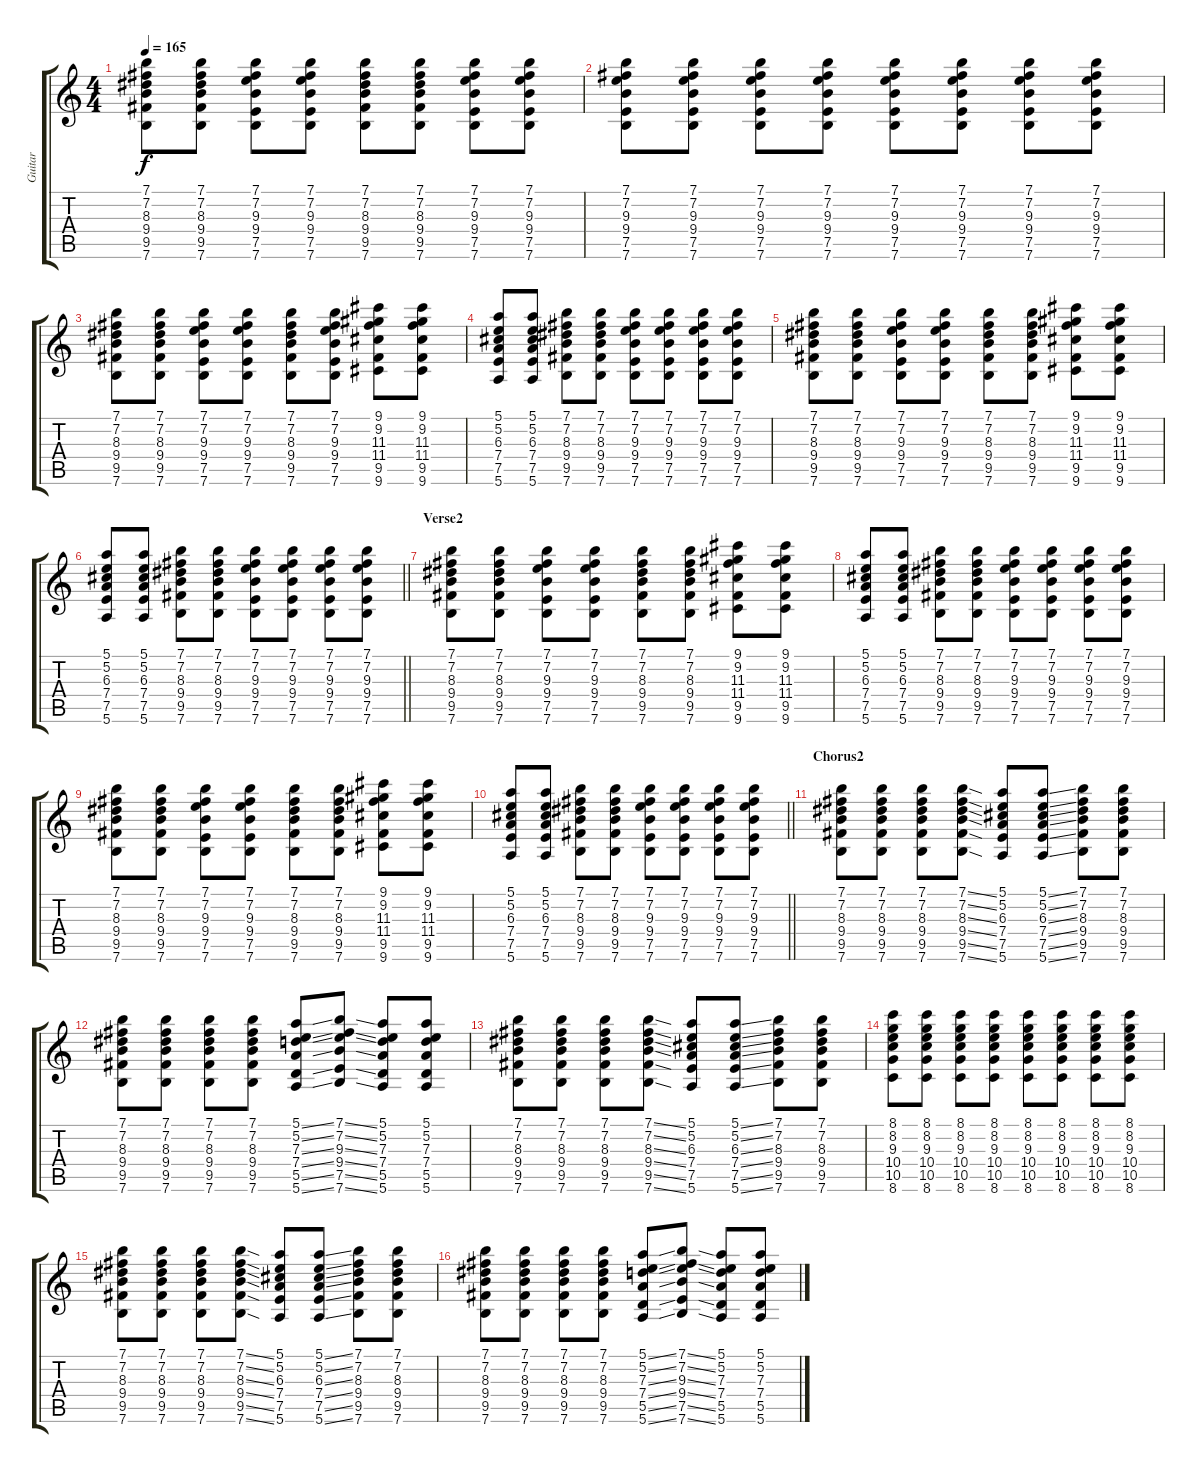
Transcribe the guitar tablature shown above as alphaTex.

\track ("Guitar" "Guitar") {instrument distortionguitar}
\staff {score tabs}
\tuning (E4 B3 G3 D3 A2 E2) {hide}
\ts (4 4)
\tempo 165
\clef g2
\ks c
(7.1 7.2 8.3 9.4 9.5 7.6).8{dy f} (7.1 7.2 8.3 9.4 9.5 7.6).8 (7.1 7.2 9.3 9.4 7.5 7.6).8 (7.1 7.2 9.3 9.4 7.5 7.6).8 (7.1 7.2 8.3 9.4 9.5 7.6).8 (7.1 7.2 8.3 9.4 9.5 7.6).8 (7.1 7.2 9.3 9.4 7.5 7.6).8 (7.1 7.2 9.3 9.4 7.5 7.6).8 |
(7.1 7.2 9.3 9.4 7.5 7.6).8 (7.1 7.2 9.3 9.4 7.5 7.6).8 (7.1 7.2 9.3 9.4 7.5 7.6).8 (7.1 7.2 9.3 9.4 7.5 7.6).8 (7.1 7.2 9.3 9.4 7.5 7.6).8 (7.1 7.2 9.3 9.4 7.5 7.6).8 (7.1 7.2 9.3 9.4 7.5 7.6).8 (7.1 7.2 9.3 9.4 7.5 7.6).8 |
(7.1 7.2 8.3 9.4 9.5 7.6).8{volume 7} (7.1 7.2 8.3 9.4 9.5 7.6).8 (7.1 7.2 9.3 9.4 7.5 7.6).8 (7.1 7.2 9.3 9.4 7.5 7.6).8 (7.1 7.2 8.3 9.4 9.5 7.6).8 (7.1 7.2 9.3 9.4 7.5 7.6).8 (9.1 9.2 11.3 11.4 9.5 9.6).8 (9.1 9.2 11.3 11.4 9.5 9.6).8 |
(5.1 5.2 6.3 7.4 7.5 5.6).8 (5.1 5.2 6.3 7.4 7.5 5.6).8 (7.1 7.2 8.3 9.4 9.5 7.6).8 (7.1 7.2 8.3 9.4 9.5 7.6).8 (7.1 7.2 9.3 9.4 7.5 7.6).8 (7.1 7.2 9.3 9.4 7.5 7.6).8 (7.1 7.2 9.3 9.4 7.5 7.6).8 (7.1 7.2 9.3 9.4 7.5 7.6).8 |
(7.1 7.2 8.3 9.4 9.5 7.6).8{volume 11} (7.1 7.2 8.3 9.4 9.5 7.6).8 (7.1 7.2 9.3 9.4 7.5 7.6).8 (7.1 7.2 9.3 9.4 7.5 7.6).8 (7.1 7.2 8.3 9.4 9.5 7.6).8 (7.1 7.2 8.3 9.4 9.5 7.6).8 (9.1 9.2 11.3 11.4 9.5 9.6).8 (9.1 9.2 11.3 11.4 9.5 9.6).8 |
\barLineRight lightlight
(5.1 5.2 6.3 7.4 7.5 5.6).8 (5.1 5.2 6.3 7.4 7.5 5.6).8 (7.1 7.2 8.3 9.4 9.5 7.6).8 (7.1 7.2 8.3 9.4 9.5 7.6).8 (7.1 7.2 9.3 9.4 7.5 7.6).8 (7.1 7.2 9.3 9.4 7.5 7.6).8 (7.1 7.2 9.3 9.4 7.5 7.6).8 (7.1 7.2 9.3 9.4 7.5 7.6).8 |
\section ("" "Verse2")
(7.1 7.2 8.3 9.4 9.5 7.6).8 (7.1 7.2 8.3 9.4 9.5 7.6).8 (7.1 7.2 9.3 9.4 7.5 7.6).8 (7.1 7.2 9.3 9.4 7.5 7.6).8 (7.1 7.2 8.3 9.4 9.5 7.6).8 (7.1 7.2 8.3 9.4 9.5 7.6).8 (9.1 9.2 11.3 11.4 9.5 9.6).8 (9.1 9.2 11.3 11.4 9.5 9.6).8 |
(5.1 5.2 6.3 7.4 7.5 5.6).8 (5.1 5.2 6.3 7.4 7.5 5.6).8 (7.1 7.2 8.3 9.4 9.5 7.6).8 (7.1 7.2 8.3 9.4 9.5 7.6).8 (7.1 7.2 9.3 9.4 7.5 7.6).8 (7.1 7.2 9.3 9.4 7.5 7.6).8 (7.1 7.2 9.3 9.4 7.5 7.6).8 (7.1 7.2 9.3 9.4 7.5 7.6).8 |
(7.1 7.2 8.3 9.4 9.5 7.6).8 (7.1 7.2 8.3 9.4 9.5 7.6).8 (7.1 7.2 9.3 9.4 7.5 7.6).8 (7.1 7.2 9.3 9.4 7.5 7.6).8 (7.1 7.2 8.3 9.4 9.5 7.6).8 (7.1 7.2 8.3 9.4 9.5 7.6).8 (9.1 9.2 11.3 11.4 9.5 9.6).8 (9.1 9.2 11.3 11.4 9.5 9.6).8 |
\barLineRight lightlight
(5.1 5.2 6.3 7.4 7.5 5.6).8 (5.1 5.2 6.3 7.4 7.5 5.6).8 (7.1 7.2 8.3 9.4 9.5 7.6).8 (7.1 7.2 8.3 9.4 9.5 7.6).8 (7.1 7.2 9.3 9.4 7.5 7.6).8 (7.1 7.2 9.3 9.4 7.5 7.6).8 (7.1 7.2 9.3 9.4 7.5 7.6).8 (7.1 7.2 9.3 9.4 7.5 7.6).8 |
\section ("" "Chorus2")
(7.1 7.2 8.3 9.4 9.5 7.6).8 (7.1 7.2 8.3 9.4 9.5 7.6).8 (7.1 7.2 8.3 9.4 9.5 7.6).8 (7.1{ss} 7.2{ss} 8.3{ss} 9.4{ss} 9.5{ss} 7.6{ss}).8 (5.1 5.2 6.3 7.4 7.5 5.6).8 (5.1{ss} 5.2{ss} 6.3{ss} 7.4{ss} 7.5{ss} 5.6{ss}).8 (7.1 7.2 8.3 9.4 9.5 7.6).8 (7.1 7.2 8.3 9.4 9.5 7.6).8 |
(7.1 7.2 8.3 9.4 9.5 7.6).8 (7.1 7.2 8.3 9.4 9.5 7.6).8 (7.1 7.2 8.3 9.4 9.5 7.6).8 (7.1 7.2 8.3 9.4 9.5 7.6).8 (5.1{ss} 5.2{ss} 7.3{ss} 7.4{ss} 5.5{ss} 5.6{ss}).8 (7.1{ss} 7.2{ss} 9.3{ss} 9.4{ss} 7.5{ss} 7.6{ss}).8 (5.1 5.2 7.3 7.4 5.5 5.6).8 (5.1 5.2 7.3 7.4 5.5 5.6).8 |
(7.1 7.2 8.3 9.4 9.5 7.6).8 (7.1 7.2 8.3 9.4 9.5 7.6).8 (7.1 7.2 8.3 9.4 9.5 7.6).8 (7.1{ss} 7.2{ss} 8.3{ss} 9.4{ss} 9.5{ss} 7.6{ss}).8 (5.1 5.2 6.3 7.4 7.5 5.6).8 (5.1{ss} 5.2{ss} 6.3{ss} 7.4{ss} 7.5{ss} 5.6{ss}).8 (7.1 7.2 8.3 9.4 9.5 7.6).8 (7.1 7.2 8.3 9.4 9.5 7.6).8 |
(8.1 8.2 9.3 10.4 10.5 8.6).8 (8.1 8.2 9.3 10.4 10.5 8.6).8 (8.1 8.2 9.3 10.4 10.5 8.6).8 (8.1 8.2 9.3 10.4 10.5 8.6).8 (8.1 8.2 9.3 10.4 10.5 8.6).8 (8.1 8.2 9.3 10.4 10.5 8.6).8 (8.1 8.2 9.3 10.4 10.5 8.6).8 (8.1 8.2 9.3 10.4 10.5 8.6).8 |
(7.1 7.2 8.3 9.4 9.5 7.6).8 (7.1 7.2 8.3 9.4 9.5 7.6).8 (7.1 7.2 8.3 9.4 9.5 7.6).8 (7.1{ss} 7.2{ss} 8.3{ss} 9.4{ss} 9.5{ss} 7.6{ss}).8 (5.1 5.2 6.3 7.4 7.5 5.6).8 (5.1{ss} 5.2{ss} 6.3{ss} 7.4{ss} 7.5{ss} 5.6{ss}).8 (7.1 7.2 8.3 9.4 9.5 7.6).8 (7.1 7.2 8.3 9.4 9.5 7.6).8 |
(7.1 7.2 8.3 9.4 9.5 7.6).8 (7.1 7.2 8.3 9.4 9.5 7.6).8 (7.1 7.2 8.3 9.4 9.5 7.6).8 (7.1 7.2 8.3 9.4 9.5 7.6).8 (5.1{ss} 5.2{ss} 7.3{ss} 7.4{ss} 5.5{ss} 5.6{ss}).8 (7.1{ss} 7.2{ss} 9.3{ss} 9.4{ss} 7.5{ss} 7.6{ss}).8 (5.1 5.2 7.3 7.4 5.5 5.6).8 (5.1 5.2 7.3 7.4 5.5 5.6).8
